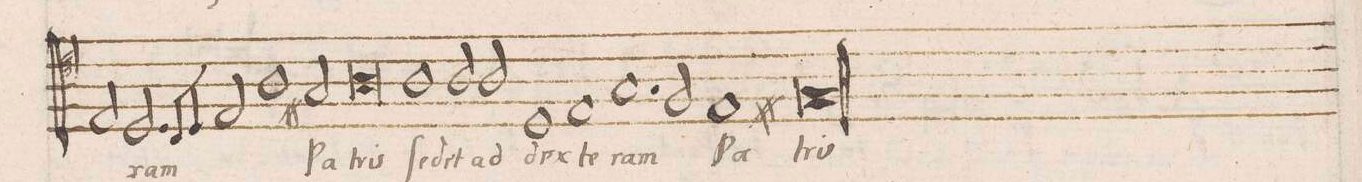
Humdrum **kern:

**kern	**text
*I"TENOR	*
*clefC4	*
*k[]	*
*met(C|)	*
*M2/1	*
2E/	.
=149-	=149-
2.D/	ram
8C/L	.
8D/J	.
2E/	.
1A\	.
=150-	=150-
2G#X/	Pa-
0A\	-tris
=151-	=151-
1A\	ſe-
=152-	=152-
2A/	-det
2A/	ad
1D/	dex-
=153-	=153-
1E/	-te-
1.Gny/	-ram
=154-	=154-
2F/	.
1E/	Pa-
=155-	=155-
0F#X/	-tris
=156||-	=156||-
*M2/1	*
*met(C|)	*
*-	*-
